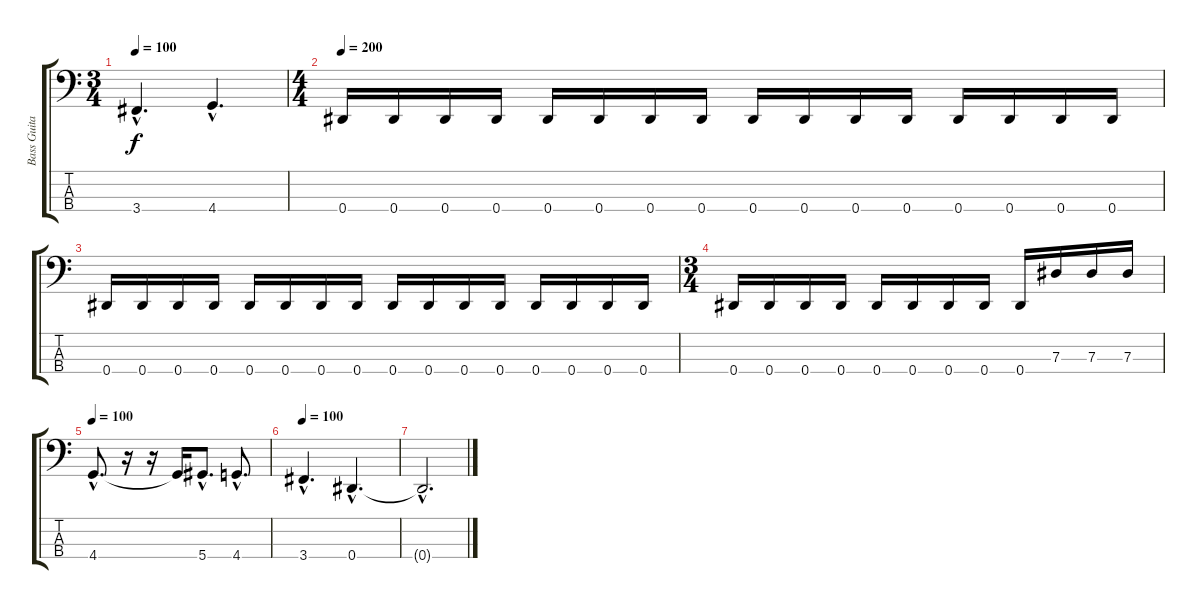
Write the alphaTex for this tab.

\track ("Bass Guitar" "Bass Guita") {instrument electricbasspick}
\staff {score tabs}
\tuning (Gb2 Db2 Ab1 Eb1) {hide}
\ts (3 4)
\tempo 100
\clef f4
\ks c
3.4{hac}.4{d dy f} 4.4{hac}.4{d} |
\ts (4 4)
\tempo 200
0.4.16 0.4.16 0.4.16 0.4.16 0.4.16 0.4.16 0.4.16 0.4.16 0.4.16 0.4.16 0.4.16 0.4.16 0.4.16 0.4.16 0.4.16 0.4.16 |
0.4.16 0.4.16 0.4.16 0.4.16 0.4.16 0.4.16 0.4.16 0.4.16 0.4.16 0.4.16 0.4.16 0.4.16 0.4.16 0.4.16 0.4.16 0.4.16 |
\ts (3 4)
0.4.16 0.4.16 0.4.16 0.4.16 0.4.16 0.4.16 0.4.16 0.4.16 0.4.16 7.3.16 7.3.16 7.3.16 |
\tempo 100
4.4{hac}.8{d} r.16 r.16 4.4{t}.16 5.4{hac}.8{d} 4.4{hac}.8{d} |
\tempo 100
3.4{hac}.4{d} 0.4{hac}.4{d} |
0.4{hac t}.2{d}
